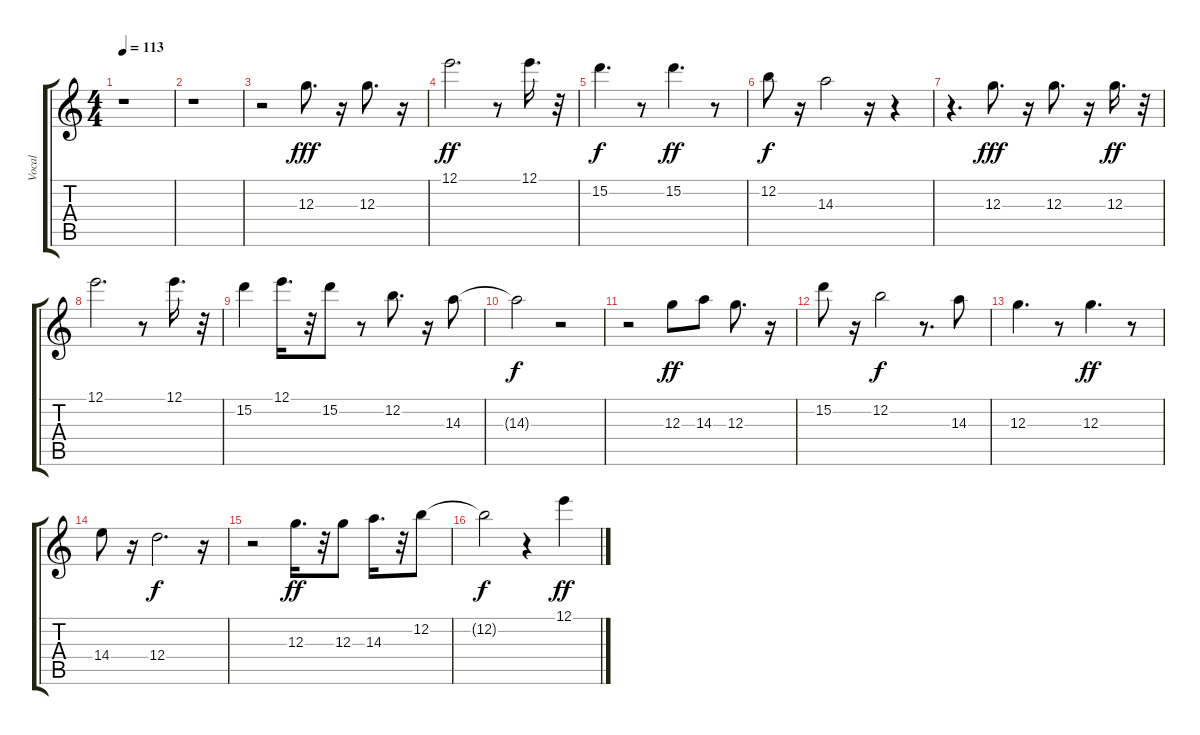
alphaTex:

\track ("Vocal" "Vocal") {instrument electricguitarjazz}
\staff {score tabs}
\tuning (E4 B3 G3 D3 A2 E2) {hide}
\ts (4 4)
\tempo 113
\clef g2
\ks c
r.1{dy fff instrument electricguitarjazz} |
r.1 |
r.2 12.3.8{d} r.16 12.3.8{d} r.16 |
12.1.2{d dy ff} r.8 12.1.16{d} r.32 |
15.2.4{d dy f} r.8 15.2.4{d dy ff} r.8 |
12.2.8{dy f} r.16 14.3.2 r.16 r.4 |
r.4{d} 12.3.8{d dy fff} r.16 12.3.8{d} r.16 12.3.16{d dy ff} r.32 |
12.1.2{d} r.8 12.1.16{d} r.32 |
15.2.4 12.1.16{d} r.32 15.2.8 r.8 12.2.8{d} r.16 14.3.8 |
14.3{t}.2{dy f} r.2 |
r.2 12.3.8{dy ff} 14.3.8 12.3.8{d} r.16 |
15.2.8 r.16 12.2.2{dy f} r.8{d} 14.3.8 |
12.3.4{d} r.8 12.3.4{d dy ff} r.8 |
14.4.8 r.16 12.4.2{d dy f} r.16 |
r.2 12.3.16{d dy ff} r.32 12.3.8 14.3.16{d} r.32 12.2.8 |
12.2{t}.2{dy f} r.4 12.1.4{dy ff}
